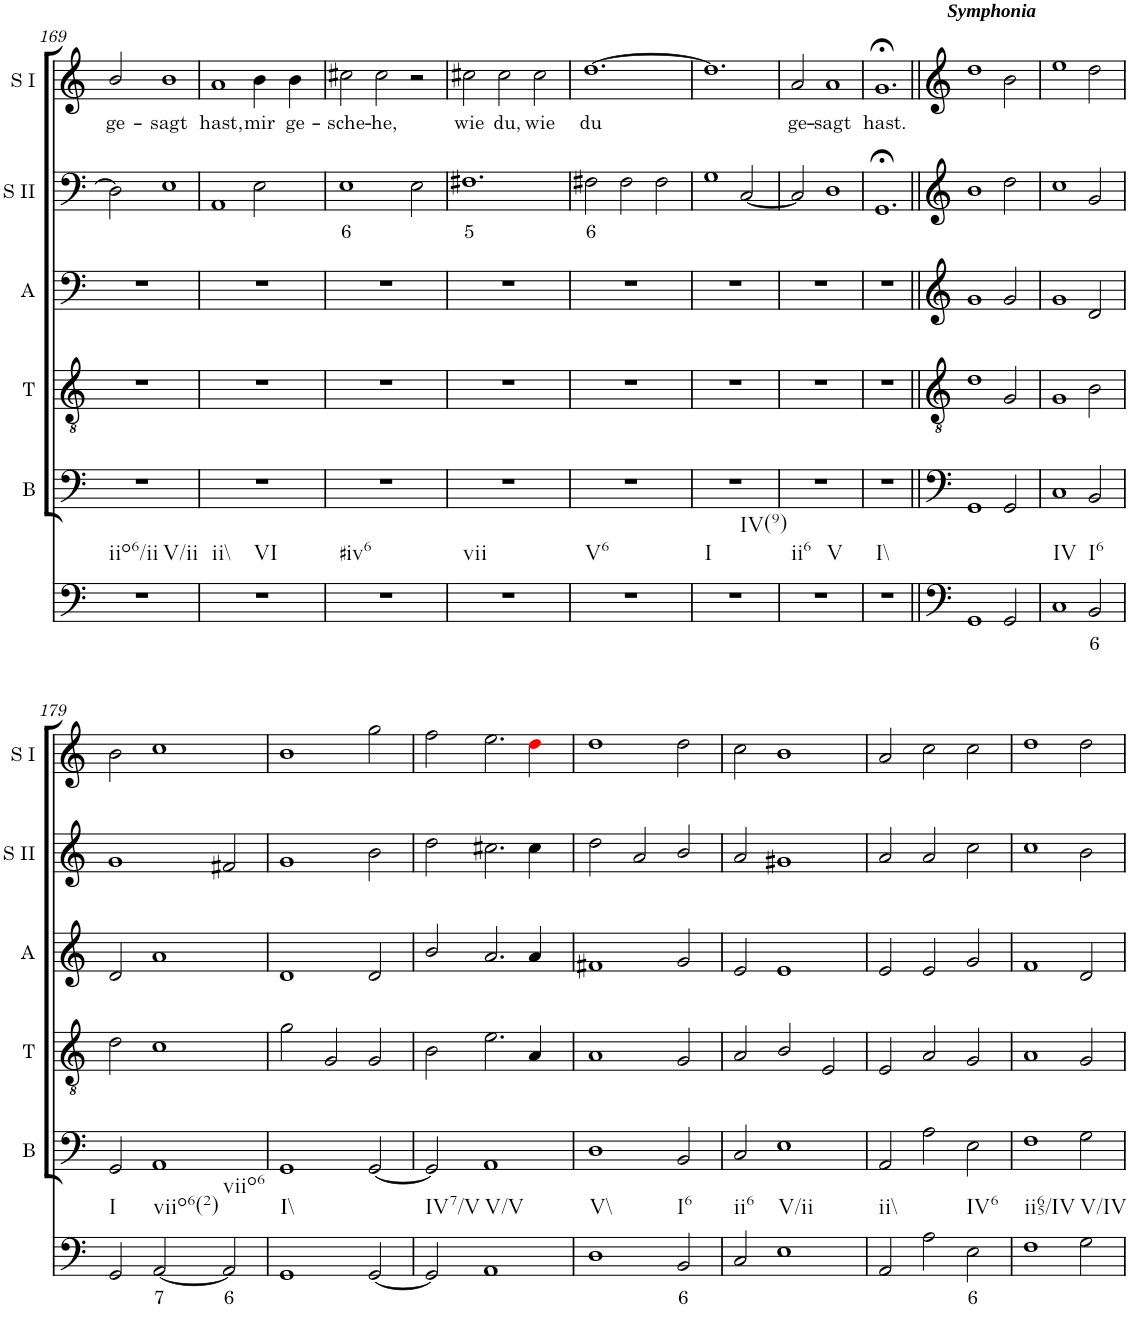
**kern	**text	**kern	**kern	**kern	**kern	**text	**kern	**text
*part6	*part6	*part5	*part4	*part3	*part2	*part2	*part1	*part1
*staff6	*staff6	*staff5	*staff4	*staff3	*staff2	*staff2	*staff1	*staff1
*I"Continuo	*	*I"Bass	*I"Tenor	*I"Alto	*I"Soprano II	*	*I"Soprano I	*
*	*	*I'B	*I'T	*I'A	*I'S II	*	*I'S I	*
!!LO:PB:g=z
*clefF4	*	*clefF4	*clefGv2	*clefG2	*clefG2	*	*clefG2	*
*k[]	*	*k[]	*k[]	*k[]	*k[]	*	*k[]	*
*M3/2	*	*M3/2	*M3/2	*M3/2	*M3/2	*	*M3/2	*
=169	=169	=169	=169	=169	=169	=169	=169	=169
!LO:TX:b:t=iio6/ii	!	!	!	!	!	!	!	!
!LO:TX:b:t=V/ii	!	!	!	!	!	!	!	!
!	!	!	!	!	!	!	!	!LO:LY:b
1.r	.	1.r	1.r	1.r	2D\]	.	2b/	ge-
!	!	!	!	!	!	!	!	!LO:LY:b
.	.	.	.	.	1E	.	1b	sagt
=170	=170	=170	=170	=170	=170	=170	=170	=170
!LO:TX:b:t=ii\\	!	!	!	!	!	!	!	!
!LO:TX:b:t=VI	!	!	!	!	!	!	!	!
!	!	!	!	!	!	!	!	!LO:LY:b
1.r	.	1.r	1.r	1.r	1AA	.	1a	hast,
!	!	!	!	!	!	!	!	!LO:LY:b
.	.	.	.	.	2E\	.	4b\	mir
!	!	!	!	!	!	!	!	!LO:LY:b
.	.	.	.	.	.	.	4b\	ge-
=171	=171	=171	=171	=171	=171	=171	=171	=171
!LO:TX:b:t=#iv6	!	!	!	!	!	!	!	!
!	!	!	!	!	!	!LO:LY:b	!	!LO:LY:b
1.r	.	1.r	1.r	1.r	1E	6	2cc#X\	sche-
!	!	!	!	!	!	!	!	!LO:LY:b
.	.	.	.	.	.	.	2cc#\	he,
.	.	.	.	.	2E\	.	2r	.
=172	=172	=172	=172	=172	=172	=172	=172	=172
!LO:TX:b:t=vii	!	!	!	!	!	!	!	!
!	!	!	!	!	!	!LO:LY:b	!	!LO:LY:b
1.r	.	1.r	1.r	1.r	1.F#X	5	2cc#X\	wie
!	!	!	!	!	!	!	!	!LO:LY:b
.	.	.	.	.	.	.	2cc#\	du,
!	!	!	!	!	!	!	!	!LO:LY:b
.	.	.	.	.	.	.	2cc#\	wie
=173	=173	=173	=173	=173	=173	=173	=173	=173
!LO:TX:b:t=V6	!	!	!	!	!	!	!	!
!	!	!	!	!	!	!LO:LY:b	!	!LO:LY:b
1.r	.	1.r	1.r	1.r	2F#X\	6	[1.dd	du
.	.	.	.	.	2F#\	.	.	.
.	.	.	.	.	2F#\	.	.	.
=174	=174	=174	=174	=174	=174	=174	=174	=174
!LO:TX:b:t=I	!	!	!	!	!	!	!	!
!LO:TX:b:t=IV(9)	!	!	!	!	!	!	!	!
1.r	.	1.r	1.r	1.r	1G	.	1.dd]	.
.	.	.	.	.	[2C/	.	.	.
=175	=175	=175	=175	=175	=175	=175	=175	=175
!LO:TX:b:t=ii6	!	!	!	!	!	!	!	!
!LO:TX:b:t=V	!	!	!	!	!	!	!	!
!	!	!	!	!	!	!	!	!LO:LY:b
1.r	.	1.r	1.r	1.r	2C/]	.	2a/	ge-
!	!	!	!	!	!	!	!	!LO:LY:b
.	.	.	.	.	1D	.	1a	sagt
=176	=176	=176	=176	=176	=176	=176	=176	=176
!LO:TX:b:t=I\\	!	!	!	!	!	!	!	!
!	!	!	!	!	!	!	!	!LO:LY:b
1.r	.	1.r	1.r	1.r	1.GG;<	.	1.g;<	hast.
=177||	=177||	=177||	=177||	=177||	=177||	=177||	=177||	=177||
!	!	!	!	!	!	!	!LO:TX:a:Bi:t=Symphonia	!
1GG	.	1GG	1d	1g	1b	.	1dd	.
2GG/	.	2GG/	2G/	2g/	2dd\	.	2b\	.
=178	=178	=178	=178	=178	=178	=178	=178	=178
!LO:TX:b:t=IV	!	!	!	!	!	!	!	!
1C	.	1C	1G	1g	1cc	.	1ee	.
!LO:TX:b:t=I6	!	!	!	!	!	!	!	!
!	!LO:LY:b	!	!	!	!	!	!	!
2BB/	6	2BB/	2B\	2d/	2g/	.	2dd\	.
!!LO:LB:g=z
=179	=179	=179	=179	=179	=179	=179	=179	=179
!LO:TX:b:t=I	!	!	!	!	!	!	!	!
2GG/	.	2GG/	2d\	2d/	1g	.	2b\	.
!LO:TX:b:t=viio6(2)	!	!	!	!	!	!	!	!
!	!LO:LY:b	!	!	!	!	!	!	!
[2AA/	7	1AA	1c	1a	.	.	1cc	.
!LO:TX:b:t=viio6	!	!	!	!	!	!	!	!
!	!LO:LY:b	!	!	!	!	!	!	!
2AA/]	6	.	.	.	2f#X/	.	.	.
=180	=180	=180	=180	=180	=180	=180	=180	=180
!LO:TX:b:t=I\\	!	!	!	!	!	!	!	!
1GG	.	1GG	2g\	1d	1g	.	1b	.
.	.	.	2G/	.	.	.	.	.
[2GG/	.	[2GG/	2G/	2d/	2b\	.	2gg\	.
=181	=181	=181	=181	=181	=181	=181	=181	=181
!LO:TX:b:t=IV7/V	!	!	!	!	!	!	!	!
2GG/]	.	2GG/]	2B\	2b/	2dd\	.	2ff\	.
!LO:TX:b:t=V/V	!	!	!	!	!	!	!	!
1AA	.	1AA	2.e\	2.a/	2.cc#X\	.	2.ee\	.
.	.	.	4A/	4a/	4cc#\	.	4ddi\	.
=182	=182	=182	=182	=182	=182	=182	=182	=182
!LO:TX:b:t=V\\	!	!	!	!	!	!	!	!
1D	.	1D	1A	1f#X	2dd\	.	1dd	.
.	.	.	.	.	2a/	.	.	.
!LO:TX:b:t=I6	!	!	!	!	!	!	!	!
!	!LO:LY:b	!	!	!	!	!	!	!
2BB/	6	2BB/	2G/	2g/	2b/	.	2dd\	.
=183	=183	=183	=183	=183	=183	=183	=183	=183
!LO:TX:b:t=ii6	!	!	!	!	!	!	!	!
2C/	.	2C/	2A/	2e/	2a/	.	2cc\	.
!LO:TX:b:t=V/ii	!	!	!	!	!	!	!	!
1E	.	1E	2B/	1e	1g#X	.	1b	.
.	.	.	2E/	.	.	.	.	.
=184	=184	=184	=184	=184	=184	=184	=184	=184
!LO:TX:b:t=ii\\	!	!	!	!	!	!	!	!
2AA/	.	2AA/	2E/	2e/	2a/	.	2a/	.
2A\	.	2A\	2A/	2e/	2a/	.	2cc\	.
!LO:TX:b:t=IV6	!	!	!	!	!	!	!	!
!	!LO:LY:b	!	!	!	!	!	!	!
2E\	6	2E\	2G/	2g/	2cc\	.	2cc\	.
=185	=185	=185	=185	=185	=185	=185	=185	=185
!LO:TX:b:t=ii65/IV	!	!	!	!	!	!	!	!
1F	.	1F	1A	1f	1cc	.	1dd	.
!LO:TX:b:t=V/IV	!	!	!	!	!	!	!	!
2G\	.	2G\	2G/	2d/	2b\	.	2dd\	.
=	=	=	=	=	=	=	=	=
*-	*-	*-	*-	*-	*-	*-	*-	*-
